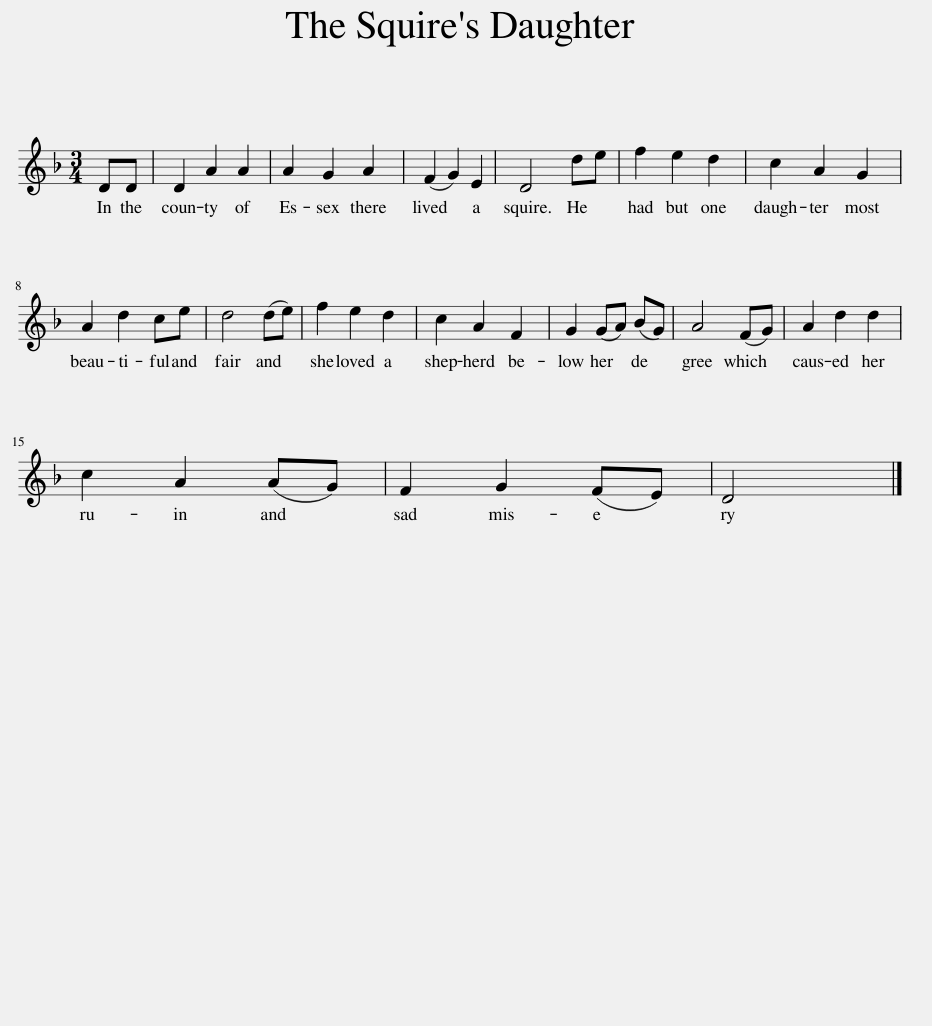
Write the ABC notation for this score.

X:1
L:1/8
M:3/4
I:linebreak $
K:Dmin
V:1 treble
V:1
 DD | D2 A2 A2 | A2 G2 A2 | (F2 G2) E2 | D4 de | %5
 f2 e2 d2 | c2 A2 G2 |$ A2 d2 ce | d4 (de) | f2 e2 d2 | %10
 c2 A2 F2 | G2 (GA) (BG) | A4 (FG) | A2 d2 d2 |$ c2 A2 (AG) | %15
 F2 G2 (FE) | D4 |] %17
